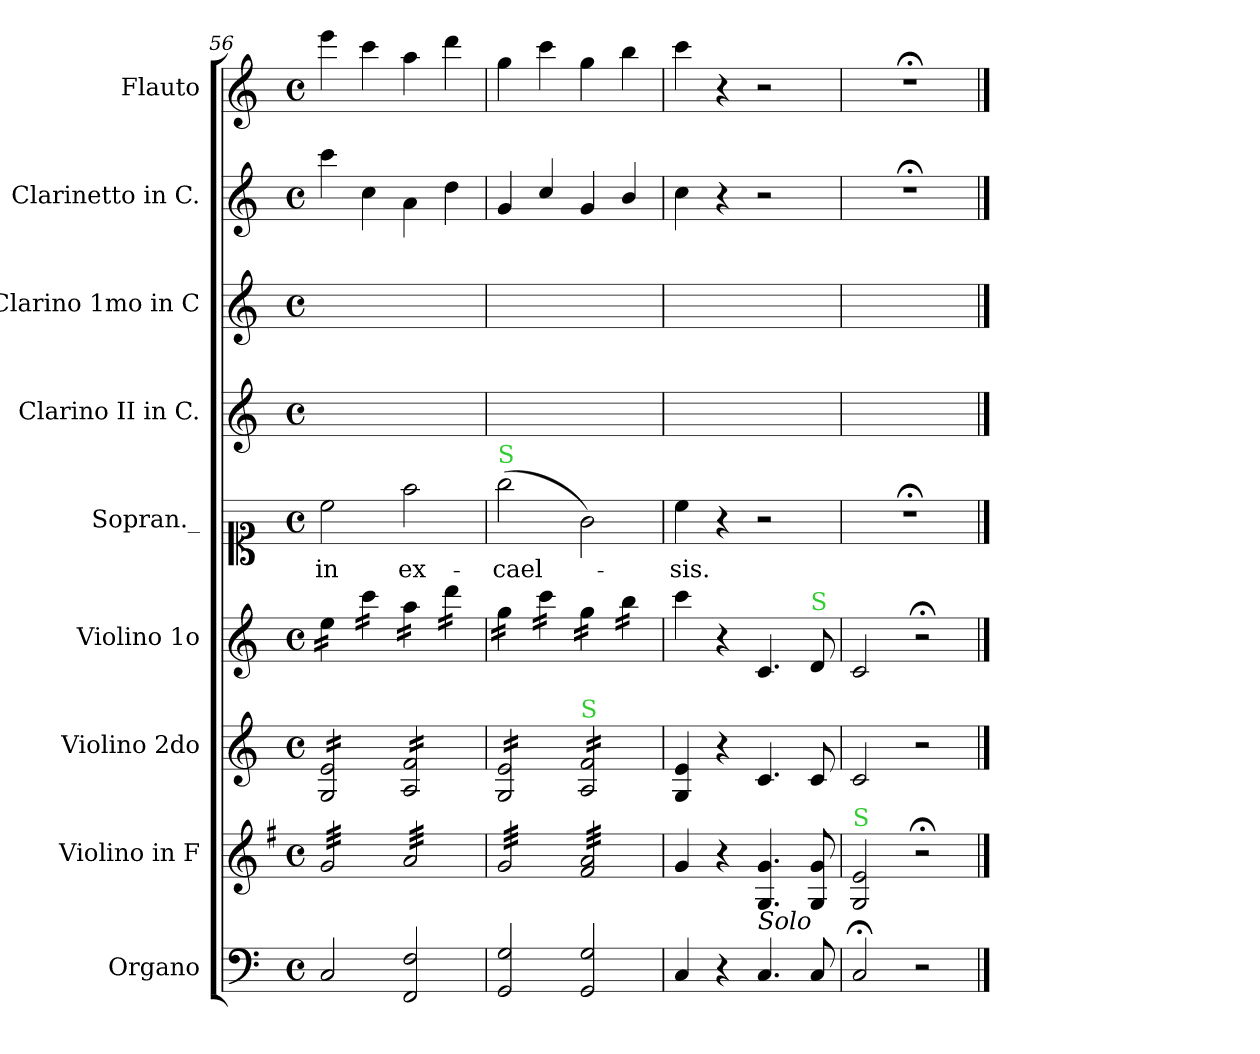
**kern	**kern	**kern	**kern	**kern	**text	**kern	**kern	**kern	**kern
*part9	*part8	*part7	*part6	*part5	*part5	*part4	*part3	*part2	*part1
*staff9	*staff8	*staff7	*staff6	*staff5	*staff5	*staff4	*staff3	*staff2	*staff1
*I"Organo	*I"Violino in F	*I"Violino 2do	*I"Violino 1o	*I"Sopran._	*	*I"Clarino II in C.	*I"Clarino 1mo in C	*I"Clarinetto in C.	*I"Flauto
*I'org	*I'vl in F	*I'vl 2	*I'vl 1	*I'S	*	*I'clar 2	*I'clar 1	*I'cl	*I'fl
*clefF4	*clefG2	*clefG2	*clefG2	*clefC1	*	*clefG2	*clefG2	*clefG2	*clefG2
*	*ITrd4c7	*	*	*	*	*	*	*	*
*k[]	*k[]	*k[]	*k[]	*k[]	*	*k[]	*k[]	*k[]	*k[]
*C:	*C:	*C:	*C:	*C:	*	*C:	*C:	*C:	*C:
*M4/4	*M4/4	*M4/4	*M4/4	*M4/4	*	*M4/4	*M4/4	*M4/4	*M4/4
*met(c)	*met(c)	*met(c)	*met(c)	*met(c)	*	*met(c)	*met(c)	*met(c)	*met(c)
=56	=56	=56	=56	=56	=56	=56	=56	=56	=56
*	*tremolo	*	*	*	*	*	*	*	*
*	*	*tremolo	*	*	*	*	*	*	*
*	*	*	*tremolo	*	*	*	*	*	*
2C/	32c/LLL	16G/ 16e/LL	16ee\LL	2cc\	in	1ryy	1ryy	4ccc\	4eee\
.	32c/	.	.	.	.	.	.	.	.
.	32c/	16G/ 16e/	16ee\	.	.	.	.	.	.
.	32c/	.	.	.	.	.	.	.	.
.	32c/	16G/ 16e/	16ee\	.	.	.	.	.	.
.	32c/	.	.	.	.	.	.	.	.
.	32c/	16G/ 16e/	16ee\JJ	.	.	.	.	.	.
.	32c/	.	.	.	.	.	.	.	.
.	32c/	16G/ 16e/	16ccc\LL	.	.	.	.	4cc\	4ccc\
.	32c/	.	.	.	.	.	.	.	.
.	32c/	16G/ 16e/	16ccc\	.	.	.	.	.	.
.	32c/	.	.	.	.	.	.	.	.
.	32c/	16G/ 16e/	16ccc\	.	.	.	.	.	.
.	32c/	.	.	.	.	.	.	.	.
.	32c/	16G/ 16e/JJ	16ccc\JJ	.	.	.	.	.	.
.	32c/JJJ	.	.	.	.	.	.	.	.
2FF/ 2F/	32d/LLL	16A/ 16f/LL	16aa\LL	2ff\	ex-	.	.	4a\	4aa\
.	32d/	.	.	.	.	.	.	.	.
.	32d/	16A/ 16f/	16aa\	.	.	.	.	.	.
.	32d/	.	.	.	.	.	.	.	.
.	32d/	16A/ 16f/	16aa\	.	.	.	.	.	.
.	32d/	.	.	.	.	.	.	.	.
.	32d/	16A/ 16f/	16aa\JJ	.	.	.	.	.	.
.	32d/	.	.	.	.	.	.	.	.
.	32d/	16A/ 16f/	16ddd\LL	.	.	.	.	4dd\	4ddd\
.	32d/	.	.	.	.	.	.	.	.
.	32d/	16A/ 16f/	16ddd\	.	.	.	.	.	.
.	32d/	.	.	.	.	.	.	.	.
.	32d/	16A/ 16f/	16ddd\	.	.	.	.	.	.
.	32d/	.	.	.	.	.	.	.	.
.	32d/	16A/ 16f/JJ	16ddd\JJ	.	.	.	.	.	.
.	32d/JJJ	.	.	.	.	.	.	.	.
=57	=57	=57	=57	=57	=57	=57	=57	=57	=57
!	!	!	!	!LO:TX:a:color=limegreen:t=S	!	!	!	!	!
2GG/ 2G/	32c/LLL	16G/ 16e/LL	16gg\LL	(2gg\	-cael-	1ryy	1ryy	4g/	4gg\
.	32c/	.	.	.	.	.	.	.	.
.	32c/	16G/ 16e/	16gg\	.	.	.	.	.	.
.	32c/	.	.	.	.	.	.	.	.
.	32c/	16G/ 16e/	16gg\	.	.	.	.	.	.
.	32c/	.	.	.	.	.	.	.	.
.	32c/	16G/ 16e/	16gg\JJ	.	.	.	.	.	.
.	32c/	.	.	.	.	.	.	.	.
.	32c/	16G/ 16e/	16ccc\LL	.	.	.	.	4cc/	4ccc\
.	32c/	.	.	.	.	.	.	.	.
.	32c/	16G/ 16e/	16ccc\	.	.	.	.	.	.
.	32c/	.	.	.	.	.	.	.	.
.	32c/	16G/ 16e/	16ccc\	.	.	.	.	.	.
.	32c/	.	.	.	.	.	.	.	.
.	32c/	16G/ 16e/JJ	16ccc\JJ	.	.	.	.	.	.
.	32c/JJJ	.	.	.	.	.	.	.	.
!	!	!LO:TX:a:color=limegreen:t=S	!	!	!	!	!	!	!
2GG/ 2G/	32B/ 32d/LLL	16A/ 16f/LL	16gg\LL	2g\)	.	.	.	4g/	4gg\
.	32B/ 32d/	.	.	.	.	.	.	.	.
.	32B/ 32d/	16A/ 16f/	16gg\	.	.	.	.	.	.
.	32B/ 32d/	.	.	.	.	.	.	.	.
.	32B/ 32d/	16A/ 16f/	16gg\	.	.	.	.	.	.
.	32B/ 32d/	.	.	.	.	.	.	.	.
.	32B/ 32d/	16A/ 16f/	16gg\JJ	.	.	.	.	.	.
.	32B/ 32d/	.	.	.	.	.	.	.	.
.	32B/ 32d/	16A/ 16f/	16bb\LL	.	.	.	.	4b/	4bb\
.	32B/ 32d/	.	.	.	.	.	.	.	.
.	32B/ 32d/	16A/ 16f/	16bb\	.	.	.	.	.	.
.	32B/ 32d/	.	.	.	.	.	.	.	.
.	32B/ 32d/	16A/ 16f/	16bb\	.	.	.	.	.	.
.	32B/ 32d/	.	.	.	.	.	.	.	.
.	32B/ 32d/	16A/ 16f/JJ	16bb\JJ	.	.	.	.	.	.
*	*	*	*Xtremolo	*	*	*	*	*	*
*	*	*Xtremolo	*	*	*	*	*	*	*
.	32B/ 32d/JJJ	.	.	.	.	.	.	.	.
*	*Xtremolo	*	*	*	*	*	*	*	*
=58	=58	=58	=58	=58	=58	=58	=58	=58	=58
4C/	4c/	4G/ 4e/	4ccc\	4cc\	-sis.	1ryy	1ryy	4cc\	4ccc\
4r	4r	4r	4r	4r	.	.	.	4r	4r
!LO:TX:a:i:t=Solo	!	!	!	!	!	!	!	!	!
4.C/	4.C/ 4.c/	4.c/	4.c/	2r	.	.	.	2r	2r
!	!	!	!LO:TX:a:color=limegreen:t=S	!	!	!	!	!	!
8C/	8C/ 8c/	8c/	8d/	.	.	.	.	.	.
=59	=59	=59	=59	=59	=59	=59	=59	=59	=59
!	!LO:TX:a:color=limegreen:t=S	!	!	!	!	!	!	!	!
2C;/	2C/ 2A/	2c/	2c/	1r;<	.	1ryy	1ryy	1r;<	1r;<
2r	2r;<	2r	2r;<	.	.	.	.	.	.
==	==	==	==	==	==	==	==	==	==
*-	*-	*-	*-	*-	*-	*-	*-	*-	*-
